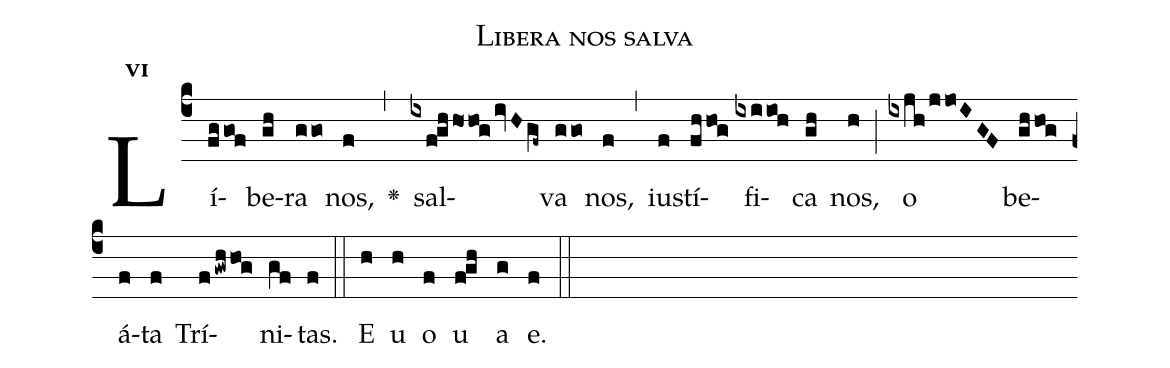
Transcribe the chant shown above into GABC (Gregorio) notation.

name:Libera nos salva;
office-part:Antiphona;
mode:6;
%%
initial-style: 1;
name: Libera nos salva;
book: Antiphonae & Responsoria/Tomus IV, p. 176;
occasion: Sanctissimae Trinitatis;
office-part: Vesperae II Ant 2;
user-notes: ;
commentary: ;
annotation: 6f;
centering-scheme: english;
fontsize: 12;
font: OFLSortsMillGoudy;
height: 11;
width: 4.5;
%%
(c4)Lí(fggof)be(gh)ra(ggo) nos,(f) <v>\greheightstar</v>(,) sal(ixfghho1ho0givHgf~)va(ggo) nos,(f) (,) iu(f)stí(fhhog)fi(ixiioh)ca(gh) nos,(h) (;) o(ixjh/jjoIGF) be(ghhog)á(f)ta(f) Trí(fgwhhog)ni(gf)tas.(f) (::)
E(h) u(h) o(f) u(fgh) a(g) e.(f) (::)
